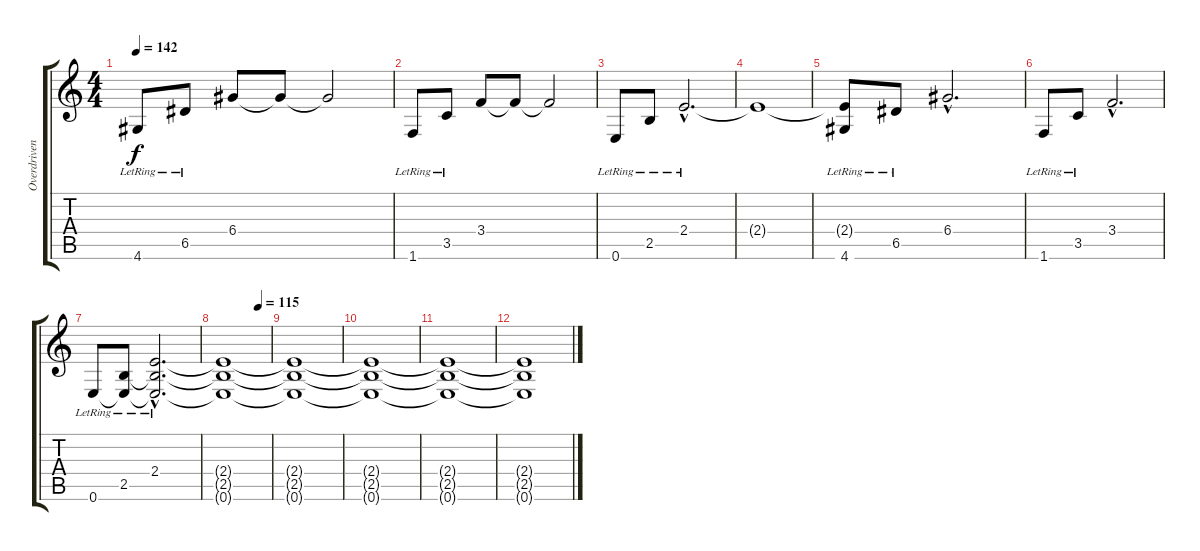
\track ("Overdriven rythm" "Overdriven") {instrument overdrivenguitar}
\staff {score tabs}
\tuning (E4 B3 G3 D3 A2 E2) {hide}
\ts (4 4)
\tempo 142
\clef g2
\ks c
4.6{lr}.8{dy f} 6.5{lr}.8 6.4.8 6.4{t}.8 6.4{t}.2 |
1.6{lr}.8 3.5{lr}.8 3.4.8 3.4{t}.8 3.4{t}.2 |
0.6{lr}.8 2.5{lr}.8 2.4{hac lr}.2{d} |
2.4{t}.1 |
(2.4{t} 4.6{lr}).8 6.5{lr}.8 6.4{hac}.2{d} |
1.6{lr}.8 3.5{lr}.8 3.4{hac}.2{d} |
0.6{lr}.8 (2.5{lr} 0.6{t}).8 (2.4{hac lr} 2.5{hac t} 0.6{hac t}).2{d} |
\tempo (115 0.75)
(2.4{t} 2.5{t} 0.6{t}).1 |
(2.4{t} 2.5{t} 0.6{t}).1 |
(2.4{t} 2.5{t} 0.6{t}).1 |
(2.4{t} 2.5{t} 0.6{t}).1{volume 0} |
(2.4{t} 2.5{t} 0.6{t}).1
